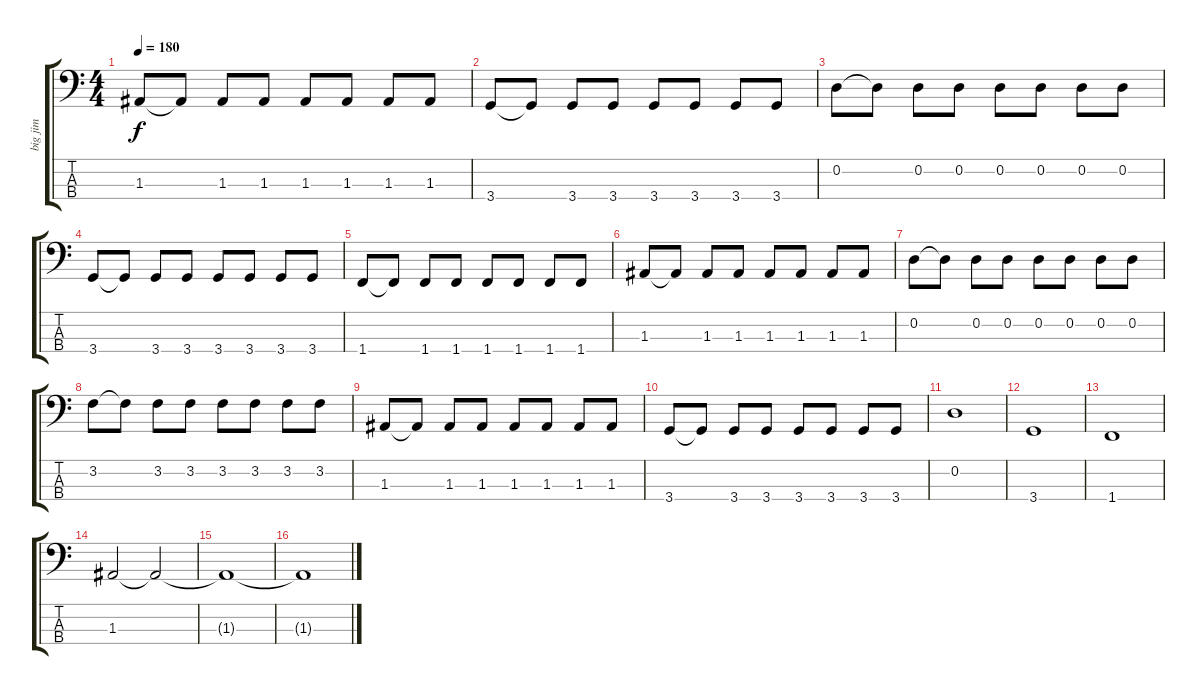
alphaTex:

\track ("big jim" "big jim") {instrument electricbasspick}
\staff {score tabs}
\tuning (G2 D2 A1 E1) {hide}
\ts (4 4)
\tempo 180
\clef f4
\ks c
1.3.8{dy f} 1.3{t}.8 1.3.8 1.3.8 1.3.8 1.3.8 1.3.8 1.3.8 |
3.4.8 3.4{t}.8 3.4.8 3.4.8 3.4.8 3.4.8 3.4.8 3.4.8 |
0.2.8 0.2{t}.8 0.2.8 0.2.8 0.2.8 0.2.8 0.2.8 0.2.8 |
3.4.8 3.4{t}.8 3.4.8 3.4.8 3.4.8 3.4.8 3.4.8 3.4.8 |
1.4.8 1.4{t}.8 1.4.8 1.4.8 1.4.8 1.4.8 1.4.8 1.4.8 |
1.3.8 1.3{t}.8 1.3.8 1.3.8 1.3.8 1.3.8 1.3.8 1.3.8 |
0.2.8 0.2{t}.8 0.2.8 0.2.8 0.2.8 0.2.8 0.2.8 0.2.8 |
3.2.8 3.2{t}.8 3.2.8 3.2.8 3.2.8 3.2.8 3.2.8 3.2.8 |
1.3.8 1.3{t}.8 1.3.8 1.3.8 1.3.8 1.3.8 1.3.8 1.3.8 |
3.4.8 3.4{t}.8 3.4.8 3.4.8 3.4.8 3.4.8 3.4.8 3.4.8 |
0.2.1 |
3.4.1 |
1.4.1 |
1.3.2 1.3{t}.2{volume 0} |
1.3{t}.1 |
1.3{t}.1
